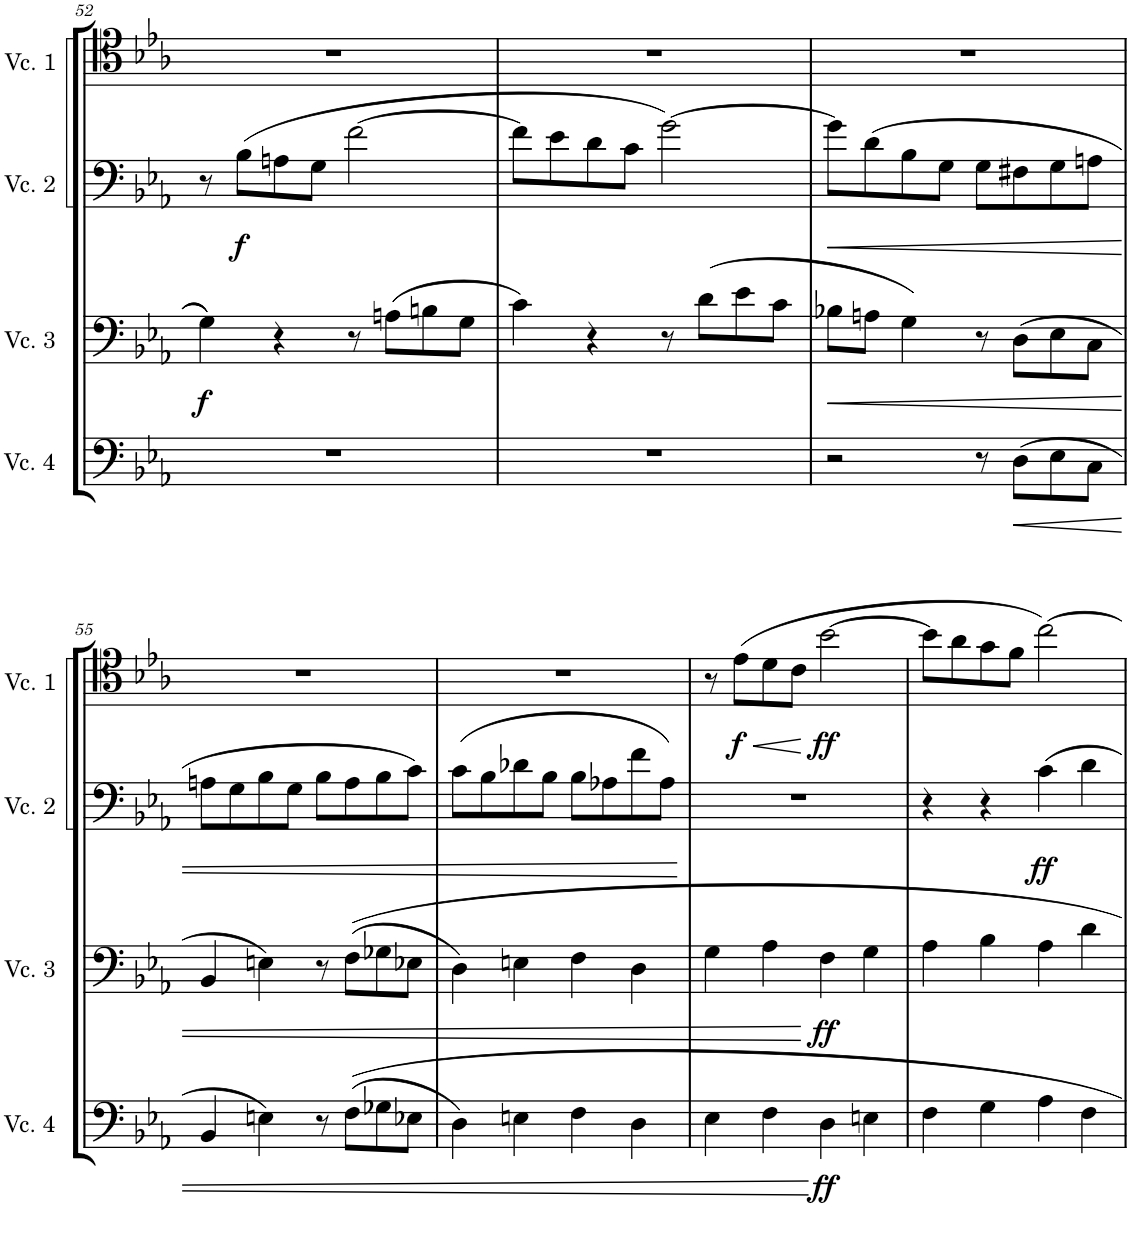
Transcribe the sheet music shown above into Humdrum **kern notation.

**kern	**dynam	**kern	**dynam	**kern	**dynam	**kern	**dynam
*part4	*part4	*part3	*part3	*part2	*part2	*part1	*part1
*staff4	*staff4	*staff3	*staff3	*staff2	*staff2	*staff1	*staff1
*I"Cello 4	*	*I"Cello 3	*	*I"Cello 2	*	*I"Cello 1	*
!!LO:PB:g=z
*clefF4	*	*clefF4	*	*clefF4	*	*clefC4	*
*k[b-e-a-]	*	*k[b-e-a-]	*	*k[b-e-a-]	*	*k[b-e-a-]	*
*M4/4	*	*M4/4	*	*M4/4	*	*M4/4	*
*met(c)	*	*met(c)	*	*met(c)	*	*met(c)	*
=52	=52	=52	=52	=52	=52	=52	=52
!	!	!	!LO:DY:b	!	!	!	!
1r	.	4G\	f	8r	.	1r	.
!	!	!	!	!	!LO:DY:b	!	!
.	.	.	.	(8B-\L	f	.	.
.	.	4r	.	8An\	.	.	.
.	.	.	.	8G\J	.	.	.
.	.	8r	.	[2f\	.	.	.
.	.	(8An\L	.	.	.	.	.
.	.	8Bn\	.	.	.	.	.
.	.	8G\J	.	.	.	.	.
=53	=53	=53	=53	=53	=53	=53	=53
1r	.	4c\)	.	8f\L]	.	1r	.
.	.	.	.	8e-\	.	.	.
.	.	4r	.	8d\	.	.	.
.	.	.	.	8c\J	.	.	.
.	.	8r	.	[2g\)	.	.	.
.	.	(8d\L	.	.	.	.	.
.	.	8e-\	.	.	.	.	.
.	.	8c\J	.	.	.	.	.
=54	=54	=54	=54	=54	=54	=54	=54
!	!	!	!LO:HP:b	!	!LO:HP:b	!	!
2r	.	8B-X\L	<	8g\L]	<	1r	.
.	.	8An\J	.	(8d\	.	.	.
.	.	4G\)	.	8B-\	.	.	.
.	.	.	.	8G\J	.	.	.
8r	.	8r	.	8G\L	.	.	.
!	!LO:HP:b	!	!	!	!	!	!
(8D\L	<	(8D\L	.	8F#X\	.	.	.
8E-\	.	8E-\	.	8G\	.	.	.
8C\J	.	8C\J	.	8An\J	.	.	.
!!LO:LB:g=z
=55	=55	=55	=55	=55	=55	=55	=55
4BB-/	.	4BB-/	.	8An\L	.	1r	.
.	.	.	.	8G\	.	.	.
4En\)	.	4En\)	.	8B-\	.	.	.
.	.	.	.	8G\J	.	.	.
8r	.	8r	.	8B-\L	.	.	.
(8F\L	.	(8F\L	.	8A\	.	.	.
8G-X\	.	8G-X\	.	8B-\	.	.	.
8E-X\J	.	8E-X\J	.	8c\J)	.	.	.
=56	=56	=56	=56	=56	=56	=56	=56
4D\)	.	4D\)	.	(8c\L	.	1r	.
.	.	.	.	8B-\	.	.	.
4En\	.	4En\	.	8d-X\	.	.	.
.	.	.	.	8B-\J	.	.	.
4F\	.	4F\	.	8B-\L	.	.	.
.	.	.	.	8A-X\	.	.	.
4D\	.	4D\	.	8f\	.	.	.
.	.	.	.	8A-\J)	.	.	.
.	.	.	.	.	[	.	.
=57	=57	=57	=57	=57	=57	=57	=57
4E-\	.	4G\	.	1r	.	8r	.
!	!	!	!	!	!	!	!LO:HP:b
!	!	!	!	!	!	!	!LO:DY:n=1:b
.	.	.	.	.	.	(8e-\L	< f
4F\	.	4A-\	.	.	.	8d\	.
.	.	.	.	.	.	8c\J	.
!	!LO:DY:n=1:b	!	!LO:DY:n=1:b	!	!	!	!LO:DY:n=2:b
4D\	[ ff	4F\	[ ff	.	.	[2b-\	[ ff
4En\	.	4G\	.	.	.	.	.
=58	=58	=58	=58	=58	=58	=58	=58
4F\	.	4A-\	.	4r	.	8b-\L]	.
.	.	.	.	.	.	8a-\	.
4G\	.	4B-\	.	4r	.	8g\	.
.	.	.	.	.	.	8f\J	.
!	!	!	!	!	!LO:DY:b	!	!
4A-\	.	4A-\	.	4c\	ff	[2cc\)	.
4F\	.	4d\	.	4d\	.	.	.
=	=	=	=	=	=	=	=
*-	*-	*-	*-	*-	*-	*-	*-
